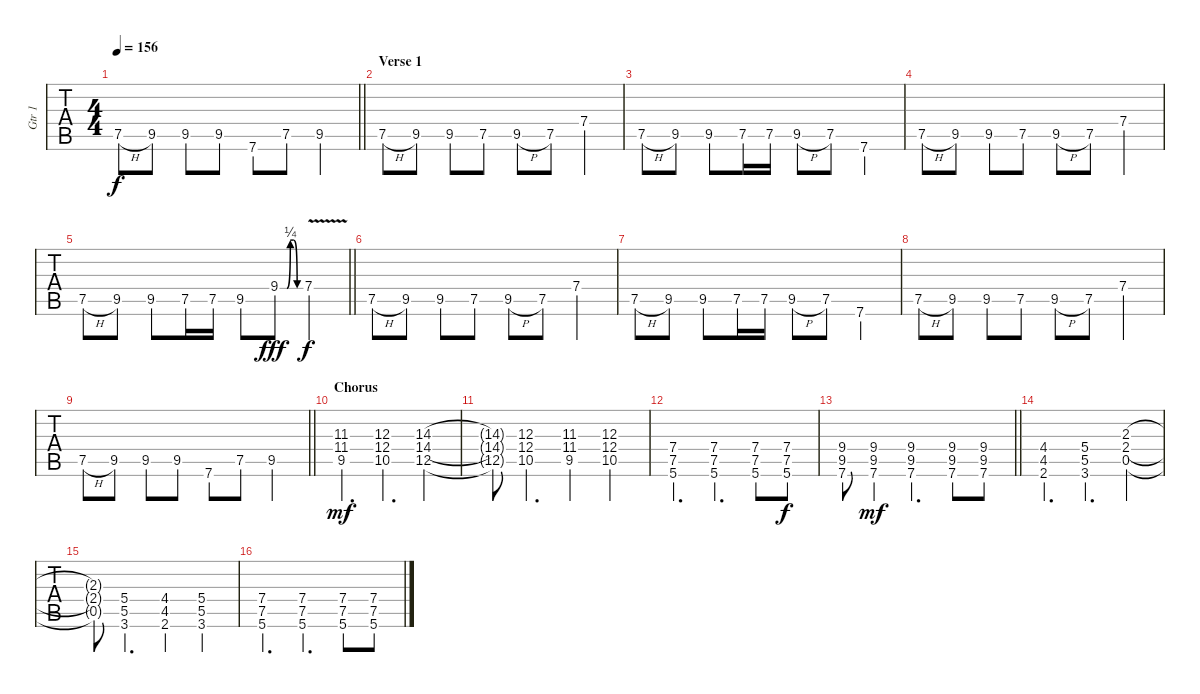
\track ("Gtr 1" "Gtr 1") {instrument distortionguitar}
\staff {tabs}
\tuning (E4 B3 G3 D3 A2 E2) {hide}
\ts (4 4)
\tempo 156
\clef g2
\barLineRight lightlight
\ks c
7.5{h}.8{dy f} 9.5.8 9.5.8 9.5.8 7.6.8 7.5.8 9.5.4 |
\section ("" "Verse 1")
7.5{h}.8 9.5.8 9.5.8 7.5.8 9.5{h}.8 7.5.8 7.4.4 |
7.5{h}.8 9.5.8 9.5.8 7.5.16 7.5.16 9.5{h}.8 7.5.8 7.6.4 |
7.5{h}.8 9.5.8 9.5.8 7.5.8 9.5{h}.8 7.5.8 7.4.4 |
\barLineRight lightlight
7.5{h}.8 9.5.8 9.5.8 7.5.16 7.5.16 9.5.8 9.4{be (custom 0 0 20 0 30 1 40 1 50 0 60 0)}.8{dy fff} 7.4{v}.4{dy f} |
7.5{h}.8 9.5.8 9.5.8 7.5.8 9.5{h}.8 7.5.8 7.4.4 |
7.5{h}.8 9.5.8 9.5.8 7.5.16 7.5.16 9.5{h}.8 7.5.8 7.6.4 |
7.5{h}.8 9.5.8 9.5.8 7.5.8 9.5{h}.8 7.5.8 7.4.4 |
\barLineRight lightlight
7.5{h}.8 9.5.8 9.5.8 9.5.8 7.6.8 7.5.8 9.5.4 |
\section ("" "Chorus")
(11.3 11.4 9.5).4{d dy mf} (12.3 12.4 10.5).4{d} (14.3 14.4 12.5).4 |
(14.3{t} 14.4{t} 12.5{t}).8 (12.3 12.4 10.5).4{d} (11.3 11.4 9.5).4 (12.3 12.4 10.5).4 |
(7.4 7.5 5.6).4{d} (7.4 7.5 5.6).4{d} (7.4 7.5 5.6).8 (7.4 7.5 5.6).8{dy f} |
\barLineRight lightlight
(9.4 9.5 7.6).8 (9.4 9.5 7.6).4{dy mf} (9.4 9.5 7.6).4{d} (9.4 9.5 7.6).8 (9.4 9.5 7.6).8 |
(4.4 4.5 2.6).4{d} (5.4 5.5 3.6).4{d} (2.3 2.4 0.5).4 |
(2.3{t} 2.4{t} 0.5{t}).8 (5.4 5.5 3.6).4{d} (4.4 4.5 2.6).4 (5.4 5.5 3.6).4 |
(7.4 7.5 5.6).4{d} (7.4 7.5 5.6).4{d} (7.4 7.5 5.6).8 (7.4 7.5 5.6).8
